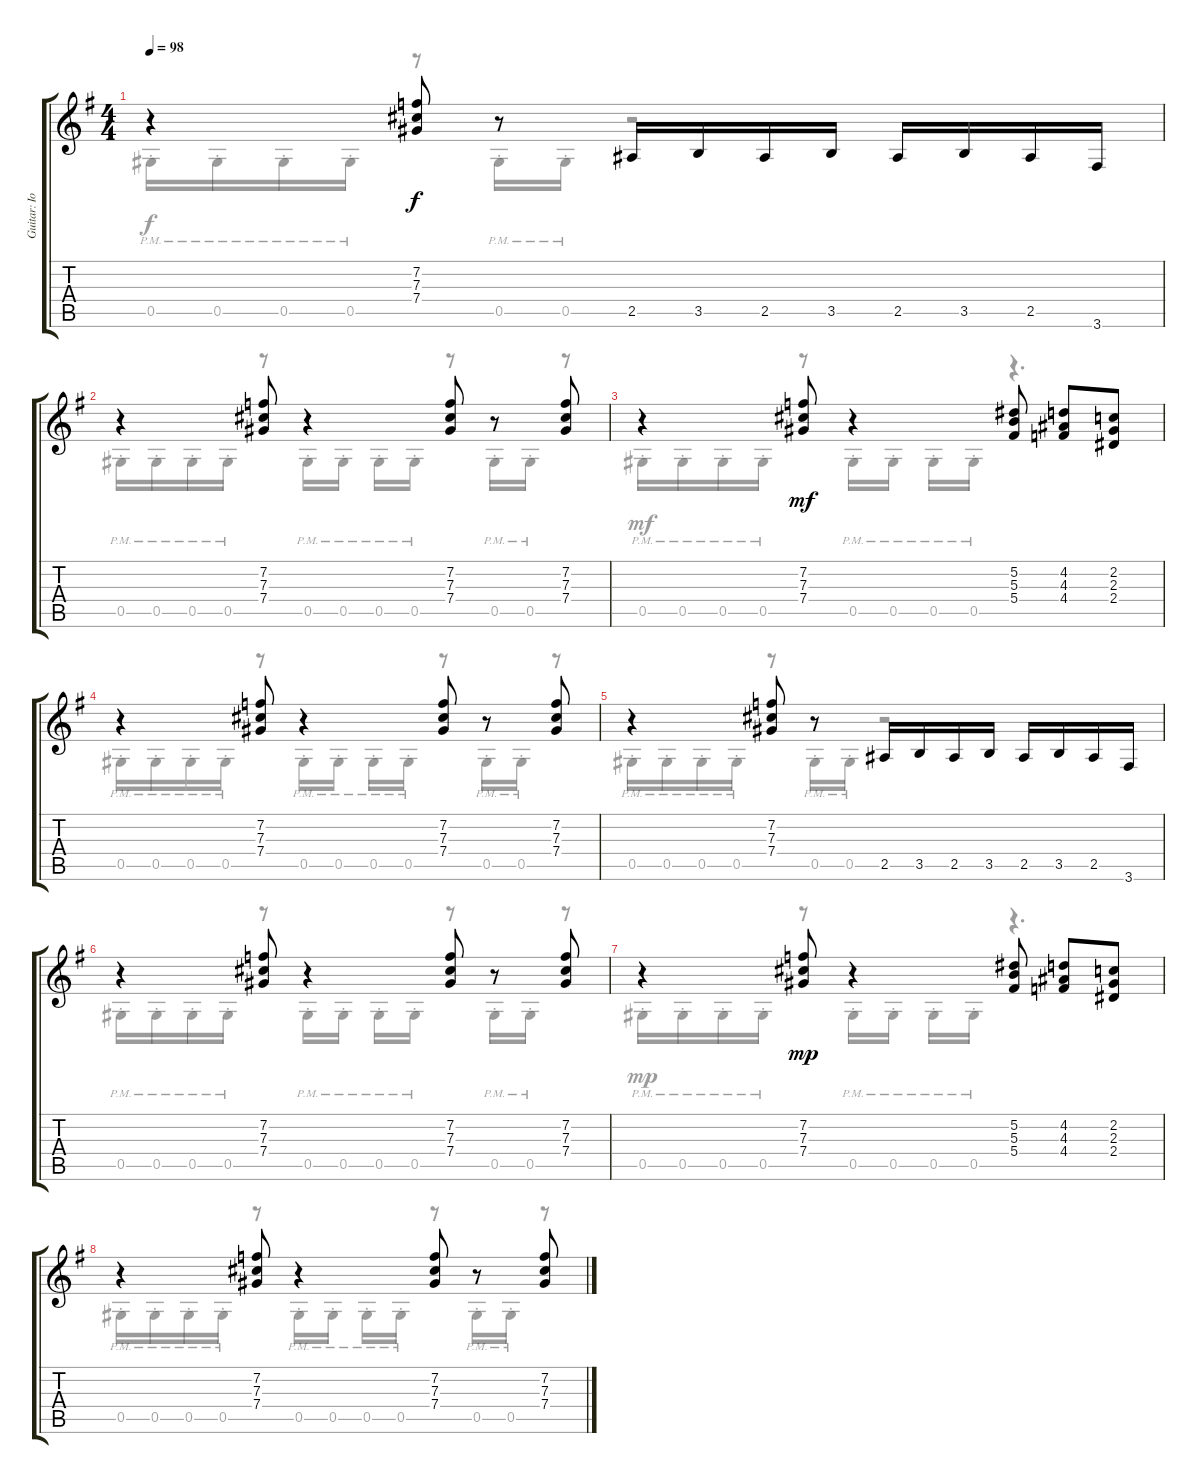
\track ("Guitar: Iommi" "Guitar: Io") {instrument distortionguitar}
\staff {score tabs}
\tuning (Eb4 Bb3 Gb3 Db3 Ab2 Eb2) {hide}
\voice
\ts (4 4)
\tempo 98
\clef g2
\ks g
r.4{dy f} (7.2 7.3 7.4).8 r.8 2.5.16 3.5.16 2.5.16 3.5.16 2.5.16 3.5.16 2.5.16 3.6.16 |
r.4 (7.2 7.3 7.4).8 r.4 (7.2 7.3 7.4).8 r.8 (7.2 7.3 7.4).8 |
r.4 (7.2 7.3 7.4).8{dy mf} r.4 (5.2 5.3 5.4).8 (4.2 4.3 4.4).8 (2.2 2.3 2.4).8 |
r.4 (7.2 7.3 7.4).8 r.4 (7.2 7.3 7.4).8 r.8 (7.2 7.3 7.4).8 |
r.4 (7.2 7.3 7.4).8 r.8 2.5.16 3.5.16 2.5.16 3.5.16 2.5.16 3.5.16 2.5.16 3.6.16 |
r.4 (7.2 7.3 7.4).8 r.4 (7.2 7.3 7.4).8 r.8 (7.2 7.3 7.4).8 |
r.4 (7.2 7.3 7.4).8{dy mp} r.4 (5.2 5.3 5.4).8 (4.2 4.3 4.4).8 (2.2 2.3 2.4).8 |
r.4 (7.2 7.3 7.4).8 r.4 (7.2 7.3 7.4).8 r.8 (7.2 7.3 7.4).8
\voice
\clef g2
\ottava regular
\simile none
\ks g
0.5{pm st}.16{dy f} 0.5{pm st}.16 0.5{pm st}.16 0.5{pm st}.16 r.8 0.5{pm st}.16 0.5{pm st}.16 r.2 |
0.5{pm st}.16 0.5{pm st}.16 0.5{pm st}.16 0.5{pm st}.16 r.8 0.5{pm st}.16 0.5{pm st}.16 0.5{pm st}.16 0.5{pm st}.16 r.8 0.5{pm st}.16 0.5{pm st}.16 r.8 |
0.5{pm st}.16{dy mf} 0.5{pm st}.16 0.5{pm st}.16 0.5{pm st}.16 r.8 0.5{pm st}.16 0.5{pm st}.16 0.5{pm st}.16 0.5{pm st}.16 r.4{d} |
0.5{pm st}.16 0.5{pm st}.16 0.5{pm st}.16 0.5{pm st}.16 r.8 0.5{pm st}.16 0.5{pm st}.16 0.5{pm st}.16 0.5{pm st}.16 r.8 0.5{pm st}.16 0.5{pm st}.16 r.8 |
0.5{pm st}.16 0.5{pm st}.16 0.5{pm st}.16 0.5{pm st}.16 r.8 0.5{pm st}.16 0.5{pm st}.16 r.2 |
0.5{pm st}.16 0.5{pm st}.16 0.5{pm st}.16 0.5{pm st}.16 r.8 0.5{pm st}.16 0.5{pm st}.16 0.5{pm st}.16 0.5{pm st}.16 r.8 0.5{pm st}.16 0.5{pm st}.16 r.8 |
0.5{pm st}.16{dy mp} 0.5{pm st}.16 0.5{pm st}.16 0.5{pm st}.16 r.8 0.5{pm st}.16 0.5{pm st}.16 0.5{pm st}.16 0.5{pm st}.16 r.4{d} |
0.5{pm st}.16 0.5{pm st}.16 0.5{pm st}.16 0.5{pm st}.16 r.8 0.5{pm st}.16 0.5{pm st}.16 0.5{pm st}.16 0.5{pm st}.16 r.8 0.5{pm st}.16 0.5{pm st}.16 r.8
